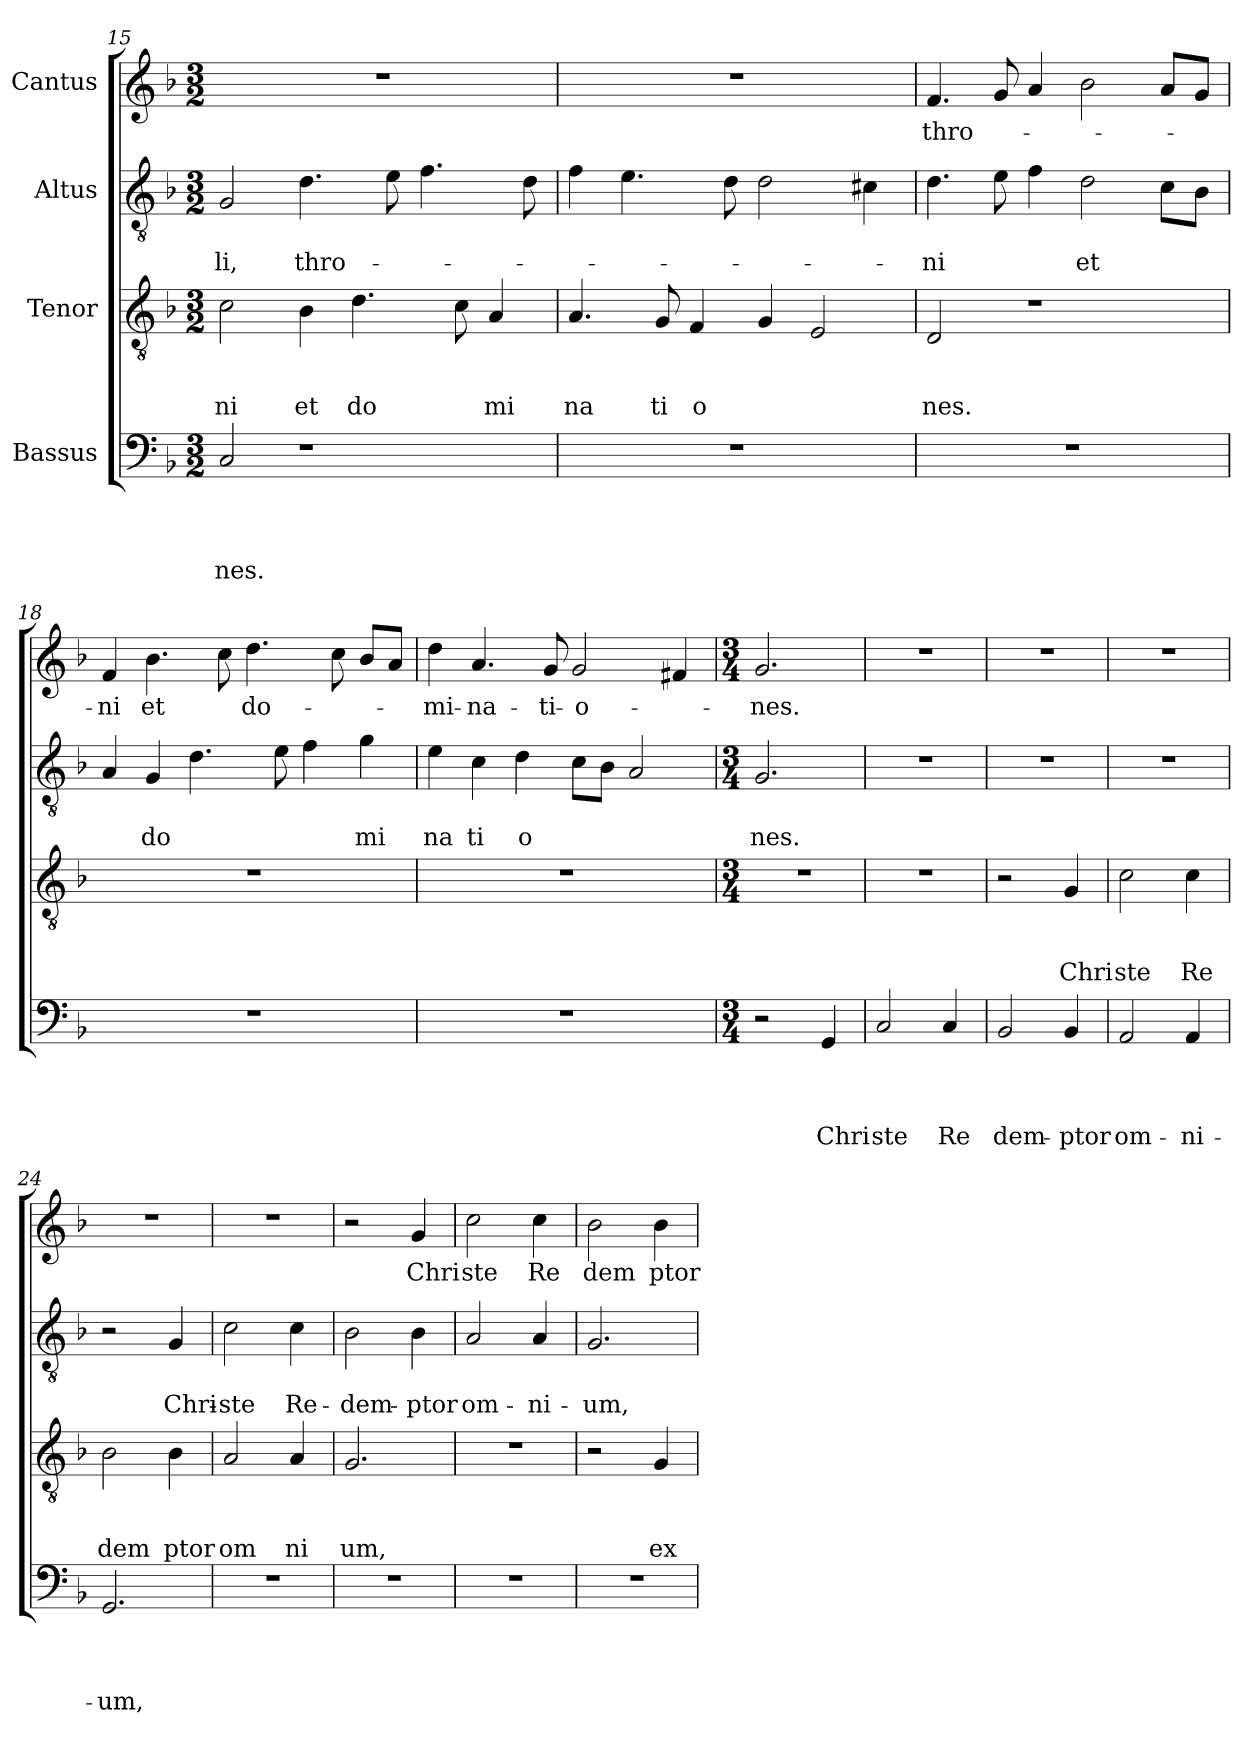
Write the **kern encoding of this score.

**kern	**text	**text	**text	**text	**kern	**text	**text	**text	**kern	**text	**text	**kern	**text
*part4	*part4	*part4	*part4	*part4	*part3	*part3	*part3	*part3	*part2	*part2	*part2	*part1	*part1
*staff4	*staff4	*staff4	*staff4	*staff4	*staff3	*staff3	*staff3	*staff3	*staff2	*staff2	*staff2	*staff1	*staff1
*I"Bassus	*	*	*	*	*I"Tenor	*	*	*	*I"Altus	*	*	*I"Cantus	*
*clefF4	*	*	*	*	*clefGv2	*	*	*	*clefGv2	*	*	*clefG2	*
*k[b-]	*	*	*	*	*k[b-]	*	*	*	*k[b-]	*	*	*k[b-]	*
*F:	*	*	*	*	*F:	*	*	*	*F:	*	*	*F:	*
*M3/2	*	*	*	*	*M3/2	*	*	*	*M3/2	*	*	*M3/2	*
=15	=15	=15	=15	=15	=15	=15	=15	=15	=15	=15	=15	=15	=15
!	!	!	!	!LO:LY:b	!	!	!	!LO:LY:b	!	!	!LO:LY:b	!	!
2C/	.	.	.	nes.	2c\	.	.	ni	2G/	.	-li,	1.r	.
!	!	!	!	!	!	!	!	!LO:LY:b	!	!	!LO:LY:b	!	!
1r	.	.	.	.	4B-\	.	.	et	4.d\	.	thro-	.	.
!	!	!	!	!	!	!	!	!LO:LY:b	!	!	!	!	!
.	.	.	.	.	4.d\	.	.	do	.	.	.	.	.
.	.	.	.	.	.	.	.	.	8e\	.	.	.	.
.	.	.	.	.	.	.	.	.	4.f\	.	.	.	.
.	.	.	.	.	8c\	.	.	.	.	.	.	.	.
!	!	!	!	!	!	!	!	!LO:LY:b	!	!	!	!	!
.	.	.	.	.	4A/	.	.	mi	.	.	.	.	.
.	.	.	.	.	.	.	.	.	8d\	.	.	.	.
=16	=16	=16	=16	=16	=16	=16	=16	=16	=16	=16	=16	=16	=16
!	!	!	!	!	!	!	!	!LO:LY:b	!	!	!	!	!
1.r	.	.	.	.	4.A/	.	.	na	4f\	.	.	1.r	.
.	.	.	.	.	.	.	.	.	4.e\	.	.	.	.
!	!	!	!	!	!	!	!	!LO:LY:b	!	!	!	!	!
.	.	.	.	.	8G/	.	.	ti	.	.	.	.	.
!	!	!	!	!	!	!	!	!LO:LY:b	!	!	!	!	!
.	.	.	.	.	4F/	.	.	o	.	.	.	.	.
.	.	.	.	.	.	.	.	.	8d\	.	.	.	.
.	.	.	.	.	4G/	.	.	.	2d\	.	.	.	.
.	.	.	.	.	2E/	.	.	.	.	.	.	.	.
.	.	.	.	.	.	.	.	.	4c#X\	.	.	.	.
!!LO:LB:g=z
=17	=17	=17	=17	=17	=17	=17	=17	=17	=17	=17	=17	=17	=17
!	!	!	!	!	!	!	!	!LO:LY:b	!	!	!LO:LY:b	!	!LO:LY:b
1.r	.	.	.	.	2D/	.	.	nes.	4.d\	.	-ni	4.f/	thro-
.	.	.	.	.	.	.	.	.	8e\	.	.	8g/	.
.	.	.	.	.	1r	.	.	.	4f\	.	.	4a/	.
!	!	!	!	!	!	!	!	!	!	!	!LO:LY:b	!	!
.	.	.	.	.	.	.	.	.	2d\	.	et	2b-\	.
.	.	.	.	.	.	.	.	.	8c\L	.	.	8a/L	.
.	.	.	.	.	.	.	.	.	8B-\J	.	.	8g/J	.
=18	=18	=18	=18	=18	=18	=18	=18	=18	=18	=18	=18	=18	=18
!	!	!	!	!	!	!	!	!	!	!	!	!	!LO:LY:b
1.r	.	.	.	.	1.r	.	.	.	4A/	.	.	4f/	-ni
!	!	!	!	!	!	!	!	!	!	!	!LO:LY:b	!	!LO:LY:b
.	.	.	.	.	.	.	.	.	4G/	.	do	4.b-\	et
.	.	.	.	.	.	.	.	.	4.d\	.	.	.	.
.	.	.	.	.	.	.	.	.	.	.	.	8cc\	.
!	!	!	!	!	!	!	!	!	!	!	!	!	!LO:LY:b
.	.	.	.	.	.	.	.	.	.	.	.	4.dd\	do-
.	.	.	.	.	.	.	.	.	8e\	.	.	.	.
.	.	.	.	.	.	.	.	.	4f\	.	.	.	.
.	.	.	.	.	.	.	.	.	.	.	.	8cc\	.
!	!	!	!	!	!	!	!	!	!	!	!LO:LY:b	!	!
.	.	.	.	.	.	.	.	.	4g\	.	mi	8b-/L	.
.	.	.	.	.	.	.	.	.	.	.	.	8a/J	.
=19	=19	=19	=19	=19	=19	=19	=19	=19	=19	=19	=19	=19	=19
!	!	!	!	!	!	!	!	!	!	!	!LO:LY:b	!	!LO:LY:b
1.r	.	.	.	.	1.r	.	.	.	4e\	.	na	4dd\	-mi-
!	!	!	!	!	!	!	!	!	!	!	!LO:LY:b	!	!LO:LY:b
.	.	.	.	.	.	.	.	.	4c\	.	ti	4.a/	-na-
!	!	!	!	!	!	!	!	!	!	!	!LO:LY:b	!	!
.	.	.	.	.	.	.	.	.	4d\	.	o	.	.
!	!	!	!	!	!	!	!	!	!	!	!	!	!LO:LY:b
.	.	.	.	.	.	.	.	.	.	.	.	8g/	-ti-
!	!	!	!	!	!	!	!	!	!	!	!	!	!LO:LY:b
.	.	.	.	.	.	.	.	.	8c\L	.	.	2g/	-o-
.	.	.	.	.	.	.	.	.	8B-\J	.	.	.	.
.	.	.	.	.	.	.	.	.	2A/	.	.	.	.
.	.	.	.	.	.	.	.	.	.	.	.	4f#X/	.
=20	=20	=20	=20	=20	=20	=20	=20	=20	=20	=20	=20	=20	=20
*M3/4	*	*	*	*	*M3/4	*	*	*	*M3/4	*	*	*M3/4	*
!	!	!	!	!	!	!	!	!	!	!	!LO:LY:b	!	!LO:LY:b
2r	.	.	.	.	2.r	.	.	.	2.G/	.	nes.	2.g/	-nes.
!	!	!	!	!LO:LY:b	!	!	!	!	!	!	!	!	!
4GG/	.	.	.	Chri	.	.	.	.	.	.	.	.	.
=21	=21	=21	=21	=21	=21	=21	=21	=21	=21	=21	=21	=21	=21
!	!	!	!	!LO:LY:b	!	!	!	!	!	!	!	!	!
2C/	.	.	.	ste	2.r	.	.	.	2.r	.	.	2.r	.
!	!	!	!	!LO:LY:b	!	!	!	!	!	!	!	!	!
4C/	.	.	.	Re	.	.	.	.	.	.	.	.	.
!!LO:LB:g=z
=22	=22	=22	=22	=22	=22	=22	=22	=22	=22	=22	=22	=22	=22
!	!	!	!	!LO:LY:b	!	!	!	!	!	!	!	!	!
2BB-/	.	.	.	dem-	2r	.	.	.	2.r	.	.	2.r	.
!	!	!	!	!LO:LY:b	!	!	!	!LO:LY:b	!	!	!	!	!
4BB-/	.	.	.	-ptor	4G/	.	.	Chri	.	.	.	.	.
=23	=23	=23	=23	=23	=23	=23	=23	=23	=23	=23	=23	=23	=23
!	!	!	!	!LO:LY:b	!	!	!	!LO:LY:b	!	!	!	!	!
2AA/	.	.	.	om-	2c\	.	.	ste	2.r	.	.	2.r	.
!	!	!	!	!LO:LY:b	!	!	!	!LO:LY:b	!	!	!	!	!
4AA/	.	.	.	-ni-	4c\	.	.	Re	.	.	.	.	.
=24	=24	=24	=24	=24	=24	=24	=24	=24	=24	=24	=24	=24	=24
!	!	!	!	!LO:LY:b	!	!	!	!LO:LY:b	!	!	!	!	!
2.GG/	.	.	.	-um,	2B-\	.	.	dem	2r	.	.	2.r	.
!	!	!	!	!	!	!	!	!LO:LY:b	!	!	!LO:LY:b	!	!
.	.	.	.	.	4B-\	.	.	ptor	4G/	.	Chri-	.	.
=25	=25	=25	=25	=25	=25	=25	=25	=25	=25	=25	=25	=25	=25
!	!	!	!	!	!	!	!	!LO:LY:b	!	!	!LO:LY:b	!	!
2.r	.	.	.	.	2A/	.	.	om	2c\	.	-ste	2.r	.
!	!	!	!	!	!	!	!	!LO:LY:b	!	!	!LO:LY:b	!	!
.	.	.	.	.	4A/	.	.	ni	4c\	.	Re-	.	.
=26	=26	=26	=26	=26	=26	=26	=26	=26	=26	=26	=26	=26	=26
!	!	!	!	!	!	!	!	!LO:LY:b	!	!	!LO:LY:b	!	!
2.r	.	.	.	.	2.G/	.	.	um,	2B-\	.	-dem-	2r	.
!	!	!	!	!	!	!	!	!	!	!	!LO:LY:b	!	!LO:LY:b
.	.	.	.	.	.	.	.	.	4B-\	.	-ptor	4g/	Chri
=27	=27	=27	=27	=27	=27	=27	=27	=27	=27	=27	=27	=27	=27
!	!	!	!	!	!	!	!	!	!	!	!LO:LY:b	!	!LO:LY:b
2.r	.	.	.	.	2.r	.	.	.	2A/	.	om-	2cc\	ste
!	!	!	!	!	!	!	!	!	!	!	!LO:LY:b	!	!LO:LY:b
.	.	.	.	.	.	.	.	.	4A/	.	-ni-	4cc\	Re
=28	=28	=28	=28	=28	=28	=28	=28	=28	=28	=28	=28	=28	=28
!	!	!	!	!	!	!	!	!	!	!	!LO:LY:b	!	!LO:LY:b
2.r	.	.	.	.	2r	.	.	.	2.G/	.	-um,	2b-\	dem
!	!	!	!	!	!	!	!	!LO:LY:b	!	!	!	!	!LO:LY:b
.	.	.	.	.	4G/	.	.	ex	.	.	.	4b-\	ptor
=	=	=	=	=	=	=	=	=	=	=	=	=	=
*-	*-	*-	*-	*-	*-	*-	*-	*-	*-	*-	*-	*-	*-
